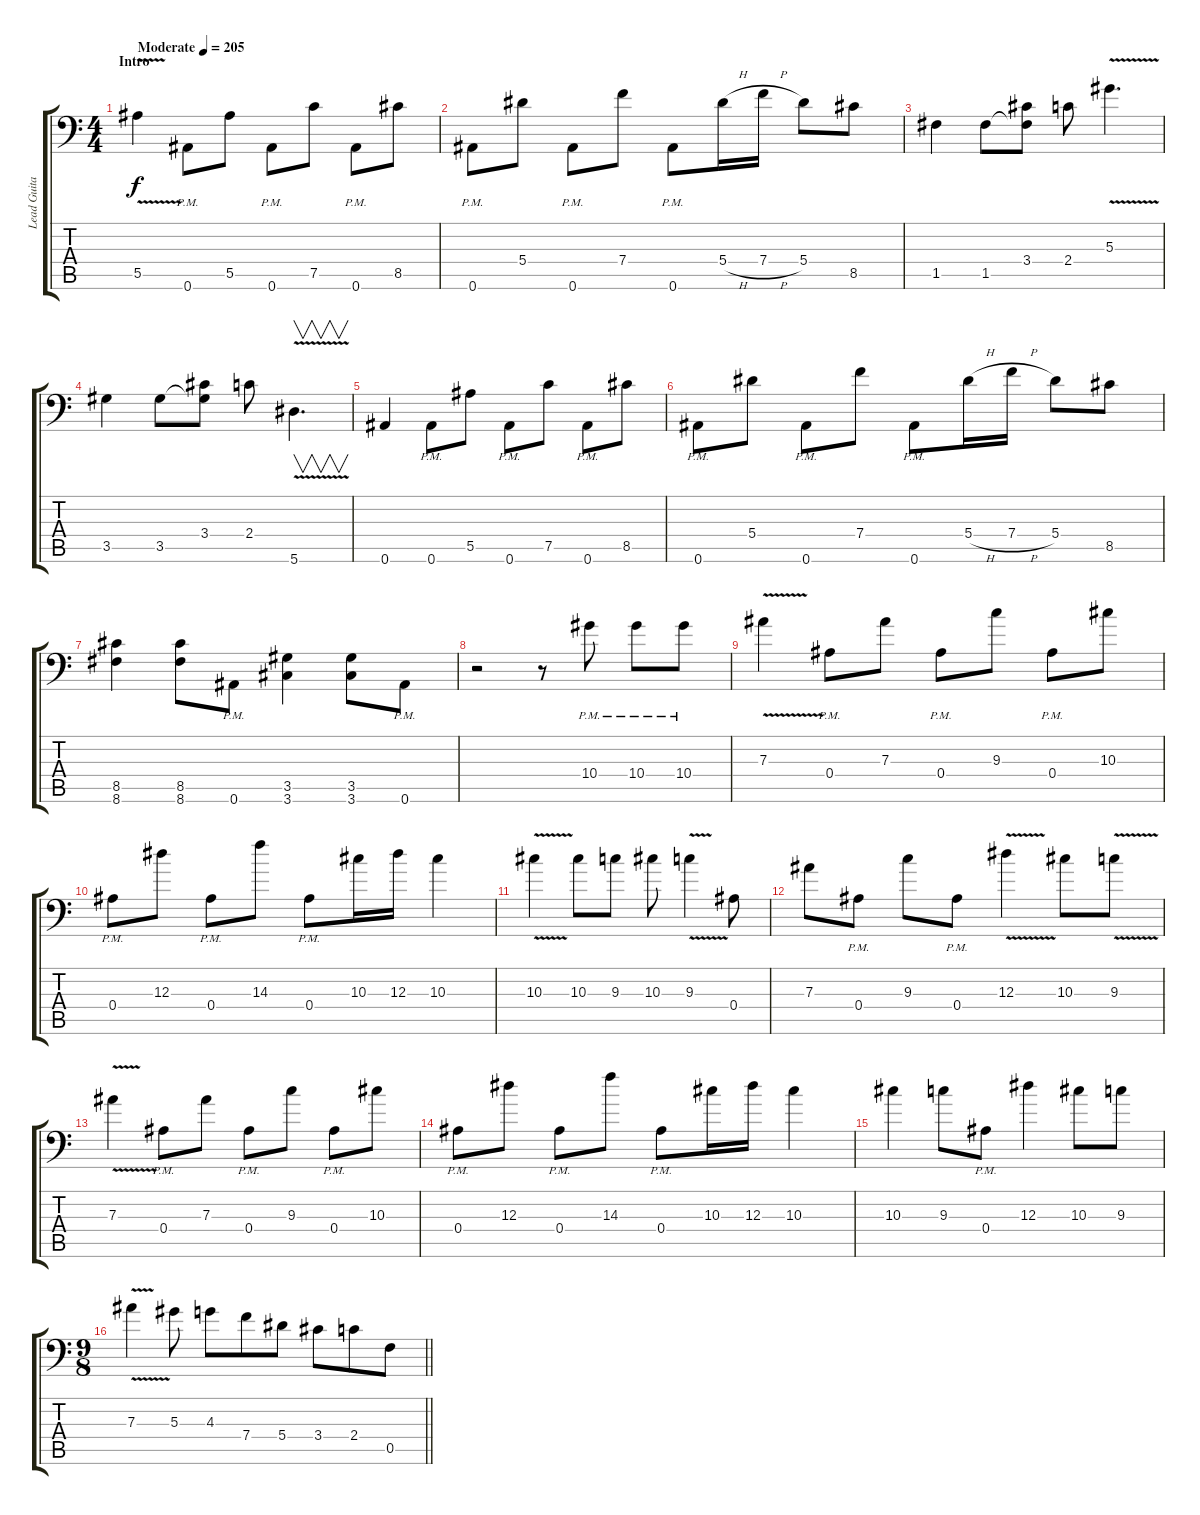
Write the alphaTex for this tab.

\track ("Lead Guitar" "Lead Guita") {instrument distortionguitar}
\staff {score tabs}
\tuning (C4 G3 Eb3 Bb2 F2 Bb1) {hide}
\ts (4 4)
\section ("" "Intro")
\tempo (205 "Moderate")
\clef f4
\ks c
5.5{v}.4{dy f instrument distortionguitar} 0.6{pm}.8 5.5.8 0.6{pm}.8 7.5.8 0.6{pm}.8 8.5.8 |
0.6{pm}.8 5.4.8 0.6{pm}.8 7.4.8 0.6{pm}.8 5.4{h}.16 7.4{h}.16 5.4.8 8.5.8 |
1.5.4 1.5.8 (3.4 1.5{t}).8 2.4.8 5.3{v}.4{d} |
3.5.4 3.5.8 (3.4 3.5{t}).8 2.4.8 5.6{v}.4{v d} |
0.6.4 0.6{pm}.8 5.5.8 0.6{pm}.8 7.5.8 0.6{pm}.8 8.5.8 |
0.6{pm}.8 5.4.8 0.6{pm}.8 7.4.8 0.6{pm}.8 5.4{h}.16 7.4{h}.16 5.4.8 8.5.8 |
(8.5 8.6).4 (8.5 8.6).8 0.6{pm}.8 (3.5 3.6).4 (3.5 3.6).8 0.6{pm}.8 |
r.2 r.8 10.4{pm}.8 10.4{pm}.8 10.4{pm}.8 |
7.3{v}.4 0.4{pm}.8 7.3.8 0.4{pm}.8 9.3.8 0.4{pm}.8 10.3.8 |
0.4{pm}.8 12.3.8 0.4{pm}.8 14.3.8 0.4{pm}.8 10.3.16 12.3.16 10.3.4 |
10.3{v}.4 10.3.8 9.3.8 10.3.8 9.3{v}.4 0.4.8 |
7.3.8 0.4{pm}.8 9.3.8 0.4{pm}.8 12.3{v}.4 10.3.8 9.3{v}.8 |
7.3{v}.4 0.4{pm}.8 7.3.8 0.4{pm}.8 9.3.8 0.4{pm}.8 10.3.8 |
0.4{pm}.8 12.3.8 0.4{pm}.8 14.3.8 0.4{pm}.8 10.3.16 12.3.16 10.3.4 |
10.3.4 9.3.8 0.4{pm}.8 12.3.4 10.3.8 9.3.8 |
\ts (9 8)
\barLineRight lightlight
7.3{v}.4 5.3.8 4.3.8 7.4.8 5.4.8 3.4.8 2.4.8 0.5.8
